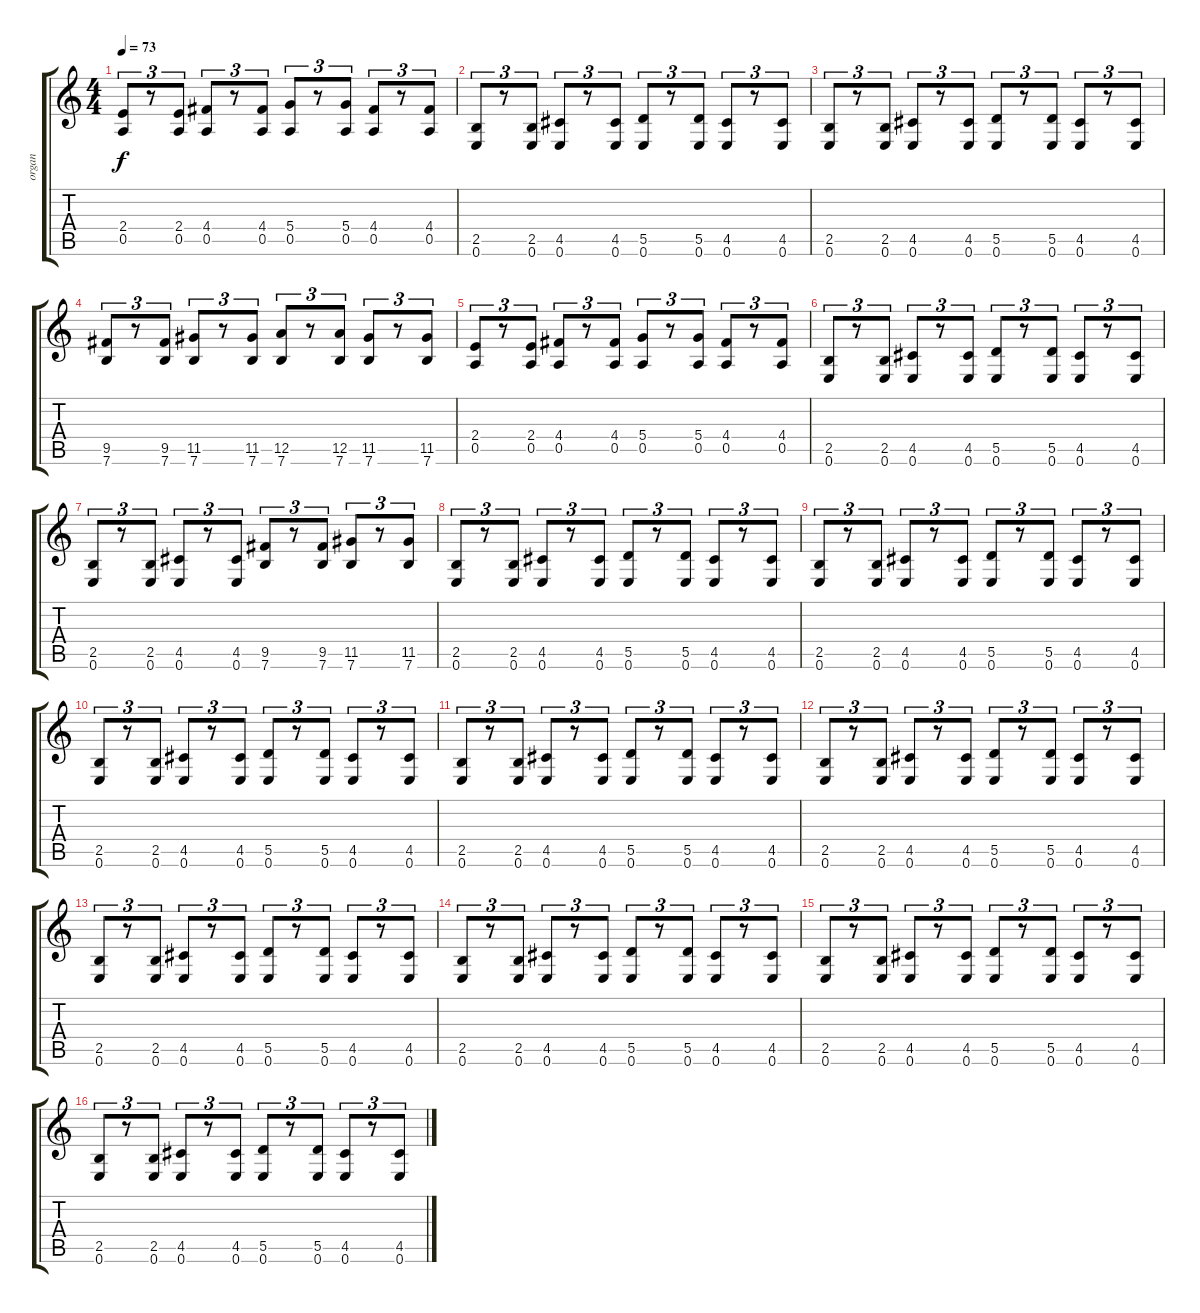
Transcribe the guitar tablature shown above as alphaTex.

\track ("organ" "organ") {instrument acousticguitarnylon}
\staff {score tabs}
\tuning (E4 B3 G3 D3 A2 E2) {hide}
\ts (4 4)
\tempo 73
\clef g2
\ks c
(2.4 0.5).8{tu (3 2) dy f} r.8{tu (3 2)} (2.4 0.5).8{tu (3 2)} (4.4 0.5).8{tu (3 2)} r.8{tu (3 2)} (4.4 0.5).8{tu (3 2)} (5.4 0.5).8{tu (3 2)} r.8{tu (3 2)} (5.4 0.5).8{tu (3 2)} (4.4 0.5).8{tu (3 2)} r.8{tu (3 2)} (4.4 0.5).8{tu (3 2)} |
(2.5 0.6).8{tu (3 2)} r.8{tu (3 2)} (2.5 0.6).8{tu (3 2)} (4.5 0.6).8{tu (3 2)} r.8{tu (3 2)} (4.5 0.6).8{tu (3 2)} (5.5 0.6).8{tu (3 2)} r.8{tu (3 2)} (5.5 0.6).8{tu (3 2)} (4.5 0.6).8{tu (3 2)} r.8{tu (3 2)} (4.5 0.6).8{tu (3 2)} |
(2.5 0.6).8{tu (3 2)} r.8{tu (3 2)} (2.5 0.6).8{tu (3 2)} (4.5 0.6).8{tu (3 2)} r.8{tu (3 2)} (4.5 0.6).8{tu (3 2)} (5.5 0.6).8{tu (3 2)} r.8{tu (3 2)} (5.5 0.6).8{tu (3 2)} (4.5 0.6).8{tu (3 2)} r.8{tu (3 2)} (4.5 0.6).8{tu (3 2)} |
(9.5 7.6).8{tu (3 2)} r.8{tu (3 2)} (9.5 7.6).8{tu (3 2)} (11.5 7.6).8{tu (3 2)} r.8{tu (3 2)} (11.5 7.6).8{tu (3 2)} (12.5 7.6).8{tu (3 2)} r.8{tu (3 2)} (12.5 7.6).8{tu (3 2)} (11.5 7.6).8{tu (3 2)} r.8{tu (3 2)} (11.5 7.6).8{tu (3 2)} |
(2.4 0.5).8{tu (3 2)} r.8{tu (3 2)} (2.4 0.5).8{tu (3 2)} (4.4 0.5).8{tu (3 2)} r.8{tu (3 2)} (4.4 0.5).8{tu (3 2)} (5.4 0.5).8{tu (3 2)} r.8{tu (3 2)} (5.4 0.5).8{tu (3 2)} (4.4 0.5).8{tu (3 2)} r.8{tu (3 2)} (4.4 0.5).8{tu (3 2)} |
(2.5 0.6).8{tu (3 2)} r.8{tu (3 2)} (2.5 0.6).8{tu (3 2)} (4.5 0.6).8{tu (3 2)} r.8{tu (3 2)} (4.5 0.6).8{tu (3 2)} (5.5 0.6).8{tu (3 2)} r.8{tu (3 2)} (5.5 0.6).8{tu (3 2)} (4.5 0.6).8{tu (3 2)} r.8{tu (3 2)} (4.5 0.6).8{tu (3 2)} |
(2.5 0.6).8{tu (3 2)} r.8{tu (3 2)} (2.5 0.6).8{tu (3 2)} (4.5 0.6).8{tu (3 2)} r.8{tu (3 2)} (4.5 0.6).8{tu (3 2)} (9.5 7.6).8{tu (3 2)} r.8{tu (3 2)} (9.5 7.6).8{tu (3 2)} (11.5 7.6).8{tu (3 2)} r.8{tu (3 2)} (11.5 7.6).8{tu (3 2)} |
(2.5 0.6).8{tu (3 2)} r.8{tu (3 2)} (2.5 0.6).8{tu (3 2)} (4.5 0.6).8{tu (3 2)} r.8{tu (3 2)} (4.5 0.6).8{tu (3 2)} (5.5 0.6).8{tu (3 2)} r.8{tu (3 2)} (5.5 0.6).8{tu (3 2)} (4.5 0.6).8{tu (3 2)} r.8{tu (3 2)} (4.5 0.6).8{tu (3 2)} |
(2.5 0.6).8{tu (3 2)} r.8{tu (3 2)} (2.5 0.6).8{tu (3 2)} (4.5 0.6).8{tu (3 2)} r.8{tu (3 2)} (4.5 0.6).8{tu (3 2)} (5.5 0.6).8{tu (3 2)} r.8{tu (3 2)} (5.5 0.6).8{tu (3 2)} (4.5 0.6).8{tu (3 2)} r.8{tu (3 2)} (4.5 0.6).8{tu (3 2)} |
(2.5 0.6).8{tu (3 2)} r.8{tu (3 2)} (2.5 0.6).8{tu (3 2)} (4.5 0.6).8{tu (3 2)} r.8{tu (3 2)} (4.5 0.6).8{tu (3 2)} (5.5 0.6).8{tu (3 2)} r.8{tu (3 2)} (5.5 0.6).8{tu (3 2)} (4.5 0.6).8{tu (3 2)} r.8{tu (3 2)} (4.5 0.6).8{tu (3 2)} |
(2.5 0.6).8{tu (3 2)} r.8{tu (3 2)} (2.5 0.6).8{tu (3 2)} (4.5 0.6).8{tu (3 2)} r.8{tu (3 2)} (4.5 0.6).8{tu (3 2)} (5.5 0.6).8{tu (3 2)} r.8{tu (3 2)} (5.5 0.6).8{tu (3 2)} (4.5 0.6).8{tu (3 2)} r.8{tu (3 2)} (4.5 0.6).8{tu (3 2)} |
(2.5 0.6).8{tu (3 2)} r.8{tu (3 2)} (2.5 0.6).8{tu (3 2)} (4.5 0.6).8{tu (3 2)} r.8{tu (3 2)} (4.5 0.6).8{tu (3 2)} (5.5 0.6).8{tu (3 2)} r.8{tu (3 2)} (5.5 0.6).8{tu (3 2)} (4.5 0.6).8{tu (3 2)} r.8{tu (3 2)} (4.5 0.6).8{tu (3 2)} |
(2.5 0.6).8{tu (3 2)} r.8{tu (3 2)} (2.5 0.6).8{tu (3 2)} (4.5 0.6).8{tu (3 2)} r.8{tu (3 2)} (4.5 0.6).8{tu (3 2)} (5.5 0.6).8{tu (3 2)} r.8{tu (3 2)} (5.5 0.6).8{tu (3 2)} (4.5 0.6).8{tu (3 2)} r.8{tu (3 2)} (4.5 0.6).8{tu (3 2)} |
(2.5 0.6).8{tu (3 2)} r.8{tu (3 2)} (2.5 0.6).8{tu (3 2)} (4.5 0.6).8{tu (3 2)} r.8{tu (3 2)} (4.5 0.6).8{tu (3 2)} (5.5 0.6).8{tu (3 2)} r.8{tu (3 2)} (5.5 0.6).8{tu (3 2)} (4.5 0.6).8{tu (3 2)} r.8{tu (3 2)} (4.5 0.6).8{tu (3 2)} |
(2.5 0.6).8{tu (3 2)} r.8{tu (3 2)} (2.5 0.6).8{tu (3 2)} (4.5 0.6).8{tu (3 2)} r.8{tu (3 2)} (4.5 0.6).8{tu (3 2)} (5.5 0.6).8{tu (3 2)} r.8{tu (3 2)} (5.5 0.6).8{tu (3 2)} (4.5 0.6).8{tu (3 2)} r.8{tu (3 2)} (4.5 0.6).8{tu (3 2)} |
(2.5 0.6).8{tu (3 2)} r.8{tu (3 2)} (2.5 0.6).8{tu (3 2)} (4.5 0.6).8{tu (3 2)} r.8{tu (3 2)} (4.5 0.6).8{tu (3 2)} (5.5 0.6).8{tu (3 2)} r.8{tu (3 2)} (5.5 0.6).8{tu (3 2)} (4.5 0.6).8{tu (3 2)} r.8{tu (3 2)} (4.5 0.6).8{tu (3 2)}
